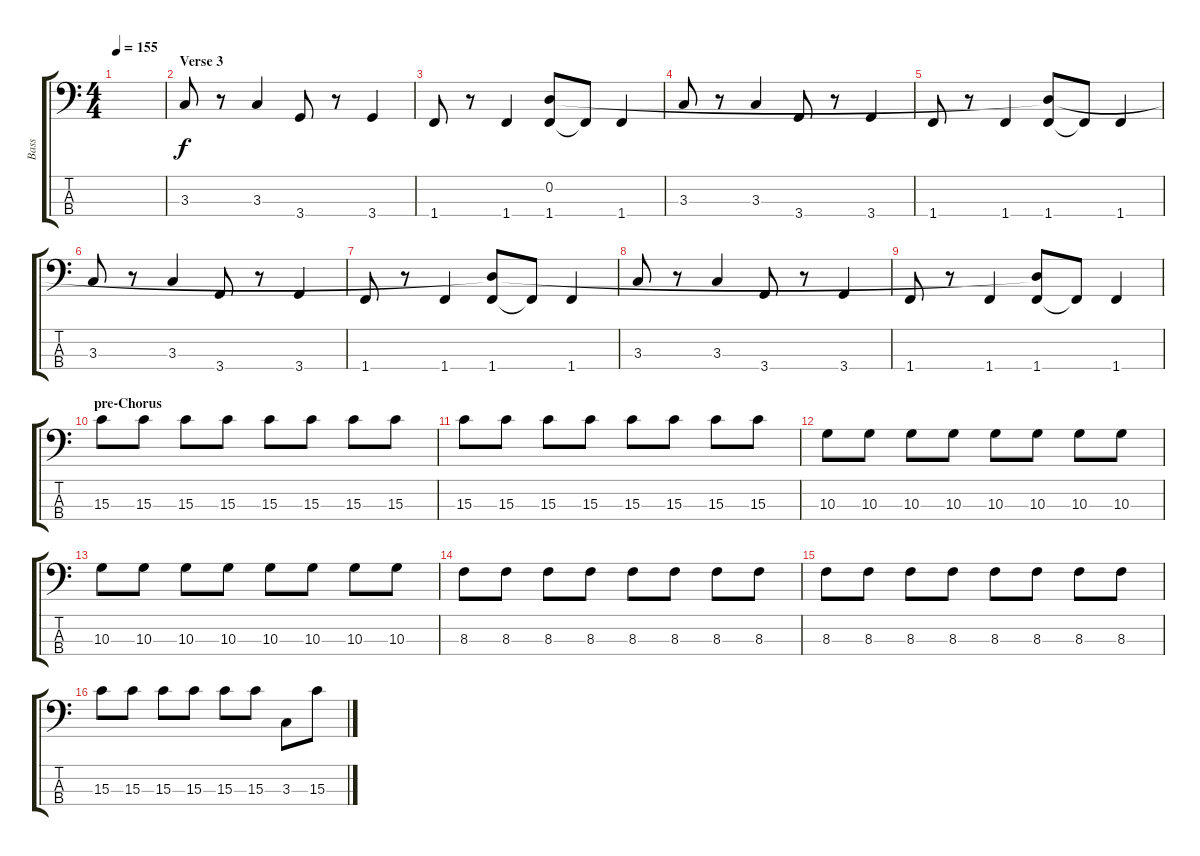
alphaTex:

\track ("Bass" "Bass") {instrument electricbassfinger}
\staff {score tabs}
\tuning (G2 D2 A1 E1) {hide}
\ts (4 4)
\tempo 155
\clef f4
\ks c
|
\section ("" "Verse 3")
3.3.8 r.8 3.3.4 3.4.8 r.8 3.4.4 |
1.4.8 r.8 1.4.4 (0.2 1.4).8 1.4{t}.8 1.4.4 |
3.3.8 r.8 3.3.4 3.4.8 r.8 3.4.4 |
1.4.8 r.8 1.4.4 (0.2{t} 1.4).8 1.4{t}.8 1.4.4 |
3.3.8 r.8 3.3.4 3.4.8 r.8 3.4.4 |
1.4.8 r.8 1.4.4 (0.2{t} 1.4).8 1.4{t}.8 1.4.4 |
3.3.8 r.8 3.3.4 3.4.8 r.8 3.4.4 |
1.4.8 r.8 1.4.4 (0.2{t} 1.4).8 1.4{t}.8 1.4.4 |
\section ("" "pre-Chorus")
15.3.8 15.3.8 15.3.8 15.3.8 15.3.8 15.3.8 15.3.8 15.3.8 |
15.3.8 15.3.8 15.3.8 15.3.8 15.3.8 15.3.8 15.3.8 15.3.8 |
10.3.8 10.3.8 10.3.8 10.3.8 10.3.8 10.3.8 10.3.8 10.3.8 |
10.3.8 10.3.8 10.3.8 10.3.8 10.3.8 10.3.8 10.3.8 10.3.8 |
8.3.8 8.3.8 8.3.8 8.3.8 8.3.8 8.3.8 8.3.8 8.3.8 |
8.3.8 8.3.8 8.3.8 8.3.8 8.3.8 8.3.8 8.3.8 8.3.8 |
15.3.8 15.3.8 15.3.8 15.3.8 15.3.8 15.3.8 3.3.8 15.3.8
